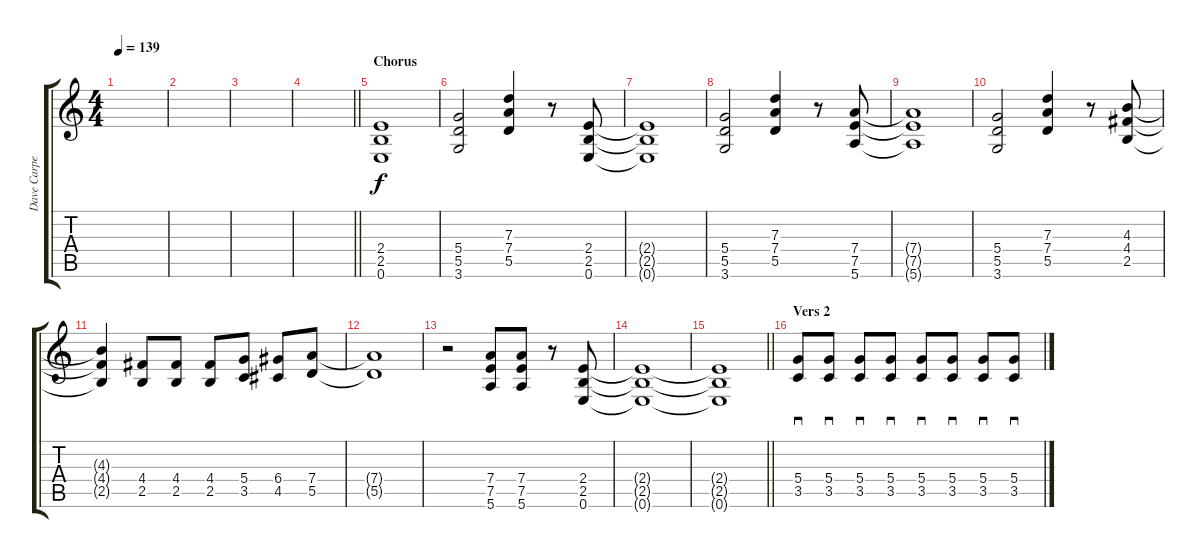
\track ("Dave Carpenter" "Dave Carpe") {instrument overdrivenguitar}
\staff {score tabs}
\tuning (E4 B3 G3 D3 A2 E2) {hide}
\ts (4 4)
\tempo 139
\clef g2
\ks c
|
|
|
\barLineRight lightlight
|
\section ("" "Chorus")
(2.4 2.5 0.6).1 |
(5.4 5.5 3.6).2 (7.3 7.4 5.5).4 r.8 (2.4 2.5 0.6).8 |
(2.4{t} 2.5{t} 0.6{t}).1 |
(5.4 5.5 3.6).2 (7.3 7.4 5.5).4 r.8 (7.4 7.5 5.6).8 |
(7.4{t} 7.5{t} 5.6{t}).1 |
(5.4 5.5 3.6).2 (7.3 7.4 5.5).4 r.8 (4.3 4.4 2.5).8 |
(4.3{t} 4.4{t} 2.5{t}).4 (4.4 2.5).8 (4.4 2.5).8 (4.4 2.5).8 (5.4 3.5).8 (6.4 4.5).8 (7.4 5.5).8 |
(7.4{t} 5.5{t}).1 |
r.2 (7.4 7.5 5.6).8 (7.4 7.5 5.6).8 r.8 (2.4 2.5 0.6).8 |
(2.4{t} 2.5{t} 0.6{t}).1 |
\barLineRight lightlight
(2.4{t} 2.5{t} 0.6{t}).1 |
\section ("" "Vers 2")
(5.4 3.5).8{sd volume 7} (5.4 3.5).8{sd} (5.4 3.5).8{sd} (5.4 3.5).8{sd} (5.4 3.5).8{sd} (5.4 3.5).8{sd} (5.4 3.5).8{sd} (5.4 3.5).8{sd}
